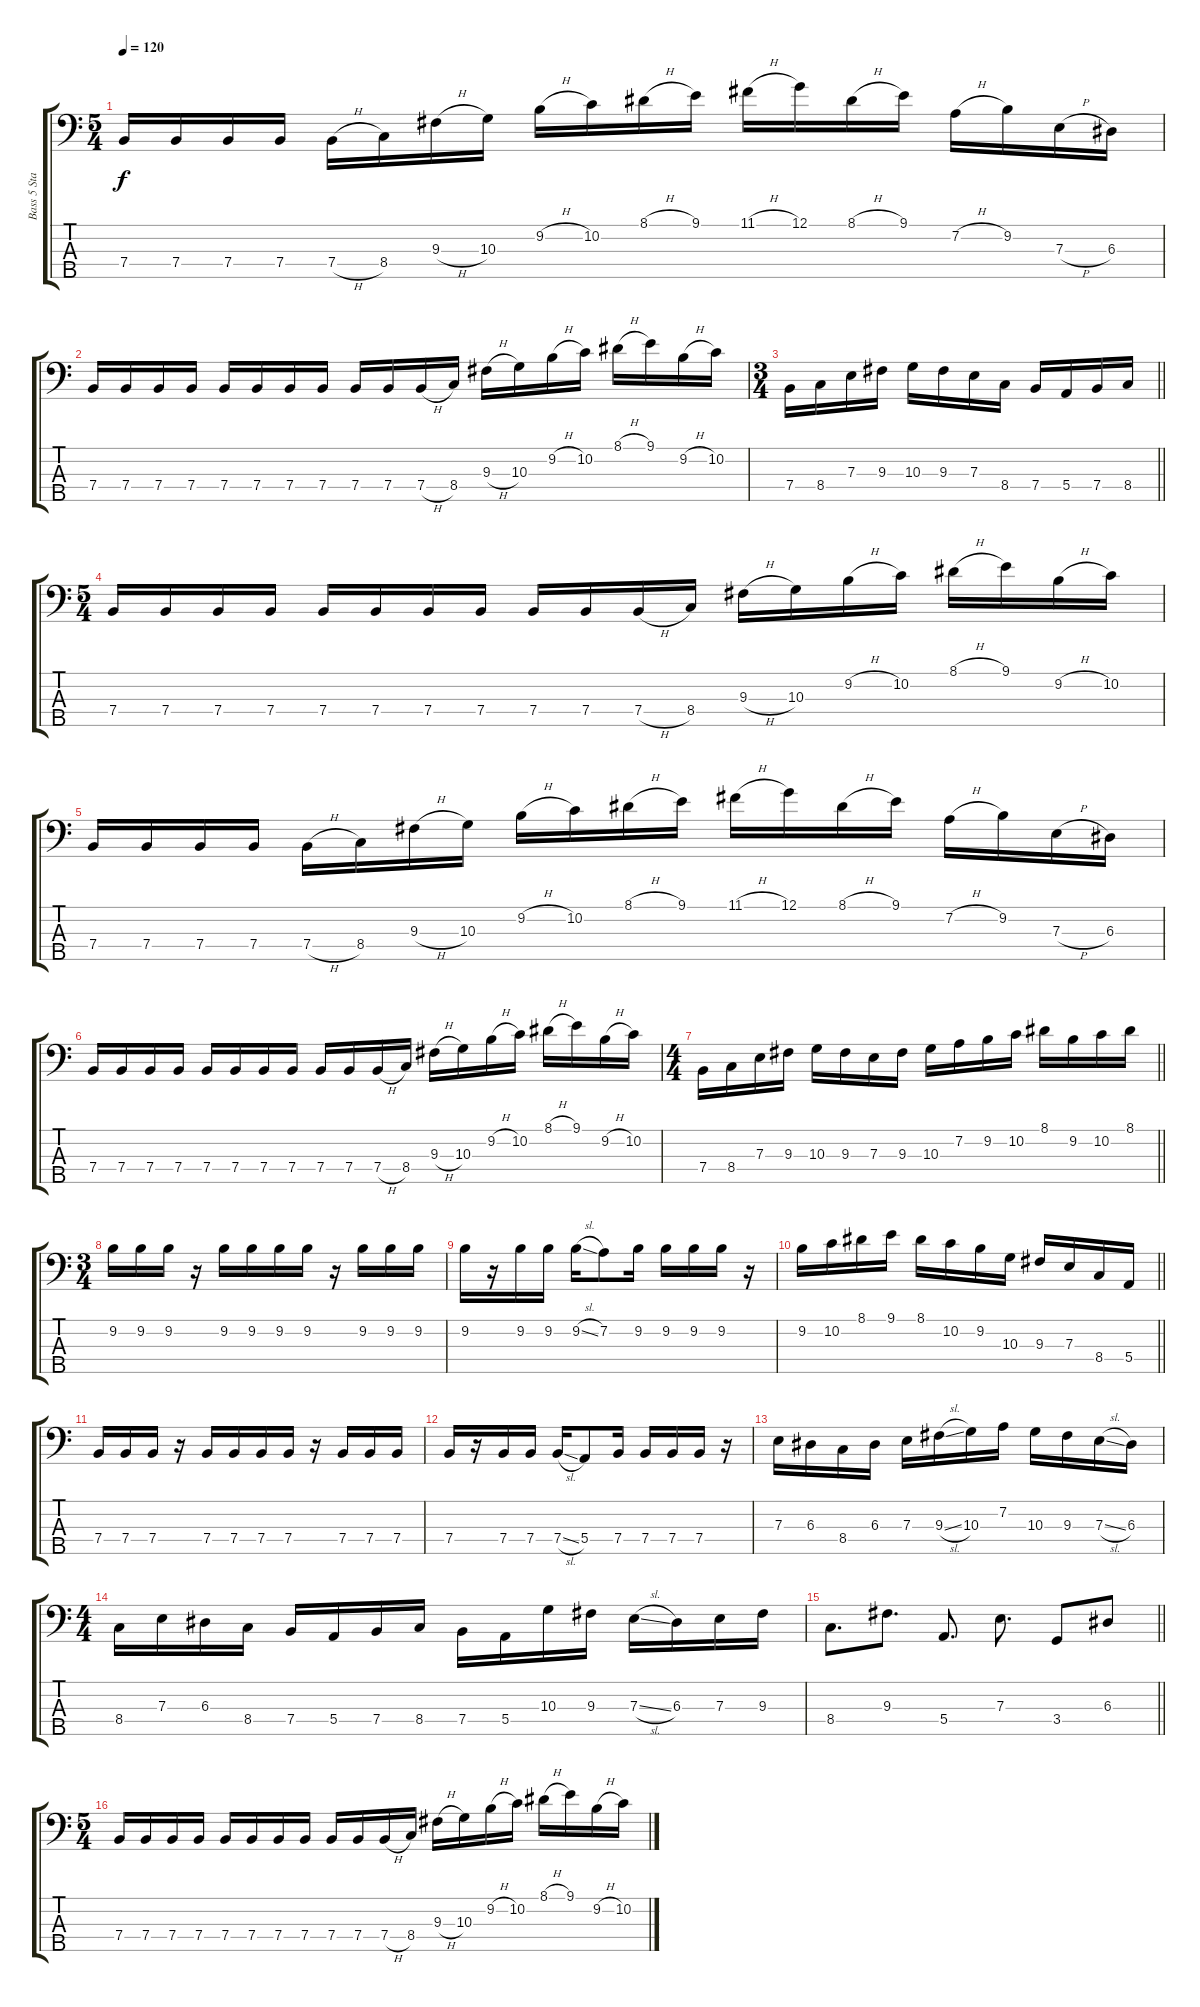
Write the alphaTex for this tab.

\track ("Bass 5 Standard" "Bass 5 Sta") {instrument electricbassfinger}
\staff {score tabs}
\tuning (G2 D2 A1 E1 B0) {hide}
\ts (5 4)
\tempo 120
\clef f4
\ks c
7.4.16{dy f} 7.4.16 7.4.16 7.4.16 7.4{h}.16 8.4.16 9.3{h}.16 10.3.16 9.2{h}.16 10.2.16 8.1{h}.16 9.1.16 11.1{h}.16 12.1.16 8.1{h}.16 9.1.16 7.2{h}.16 9.2.16 7.3{h}.16 6.3.16 |
7.4.16 7.4.16 7.4.16 7.4.16 7.4.16 7.4.16 7.4.16 7.4.16 7.4.16 7.4.16 7.4{h}.16 8.4.16 9.3{h}.16 10.3.16 9.2{h}.16 10.2.16 8.1{h}.16 9.1.16 9.2{h}.16 10.2.16 |
\ts (3 4)
\barLineRight lightlight
7.4.16 8.4.16 7.3.16 9.3.16 10.3.16 9.3.16 7.3.16 8.4.16 7.4.16 5.4.16 7.4.16 8.4.16 |
\ts (5 4)
7.4.16 7.4.16 7.4.16 7.4.16 7.4.16 7.4.16 7.4.16 7.4.16 7.4.16 7.4.16 7.4{h}.16 8.4.16 9.3{h}.16 10.3.16 9.2{h}.16 10.2.16 8.1{h}.16 9.1.16 9.2{h}.16 10.2.16 |
7.4.16 7.4.16 7.4.16 7.4.16 7.4{h}.16 8.4.16 9.3{h}.16 10.3.16 9.2{h}.16 10.2.16 8.1{h}.16 9.1.16 11.1{h}.16 12.1.16 8.1{h}.16 9.1.16 7.2{h}.16 9.2.16 7.3{h}.16 6.3.16 |
7.4.16 7.4.16 7.4.16 7.4.16 7.4.16 7.4.16 7.4.16 7.4.16 7.4.16 7.4.16 7.4{h}.16 8.4.16 9.3{h}.16 10.3.16 9.2{h}.16 10.2.16 8.1{h}.16 9.1.16 9.2{h}.16 10.2.16 |
\ts (4 4)
\barLineRight lightlight
7.4.16 8.4.16 7.3.16 9.3.16 10.3.16 9.3.16 7.3.16 9.3.16 10.3.16 7.2.16 9.2.16 10.2.16 8.1.16 9.2.16 10.2.16 8.1.16 |
\ts (3 4)
\section ("" "")
9.2.16 9.2.16 9.2.16 r.16 9.2.16 9.2.16 9.2.16 9.2.16 r.16 9.2.16 9.2.16 9.2.16 |
9.2.16 r.16 9.2.16 9.2.16 9.2{sl}.16 7.2.8 9.2.16 9.2.16 9.2.16 9.2.16 r.16 |
\barLineRight lightlight
9.2.16 10.2.16 8.1.16 9.1.16 8.1.16 10.2.16 9.2.16 10.3.16 9.3.16 7.3.16 8.4.16 5.4.16 |
7.4.16 7.4.16 7.4.16 r.16 7.4.16 7.4.16 7.4.16 7.4.16 r.16 7.4.16 7.4.16 7.4.16 |
7.4.16 r.16 7.4.16 7.4.16 7.4{sl}.16 5.4.8 7.4.16 7.4.16 7.4.16 7.4.16 r.16 |
7.3.16 6.3.16 8.4.16 6.3.16 7.3.16 9.3{sl}.16 10.3.16 7.2.16 10.3.16 9.3.16 7.3{sl}.16 6.3.16 |
\ts (4 4)
8.4.16 7.3.16 6.3.16 8.4.16 7.4.16 5.4.16 7.4.16 8.4.16 7.4.16 5.4.16 10.3.16 9.3.16 7.3{sl}.16 6.3.16 7.3.16 9.3.16 |
\barLineRight lightlight
8.4.8{d} 9.3.8{d} 5.4.8{d} 7.3.8{d} 3.4.8 6.3.8 |
\ts (5 4)
\section ("" "")
7.4.16 7.4.16 7.4.16 7.4.16 7.4.16 7.4.16 7.4.16 7.4.16 7.4.16 7.4.16 7.4{h}.16 8.4.16 9.3{h}.16 10.3.16 9.2{h}.16 10.2.16 8.1{h}.16 9.1.16 9.2{h}.16 10.2.16
